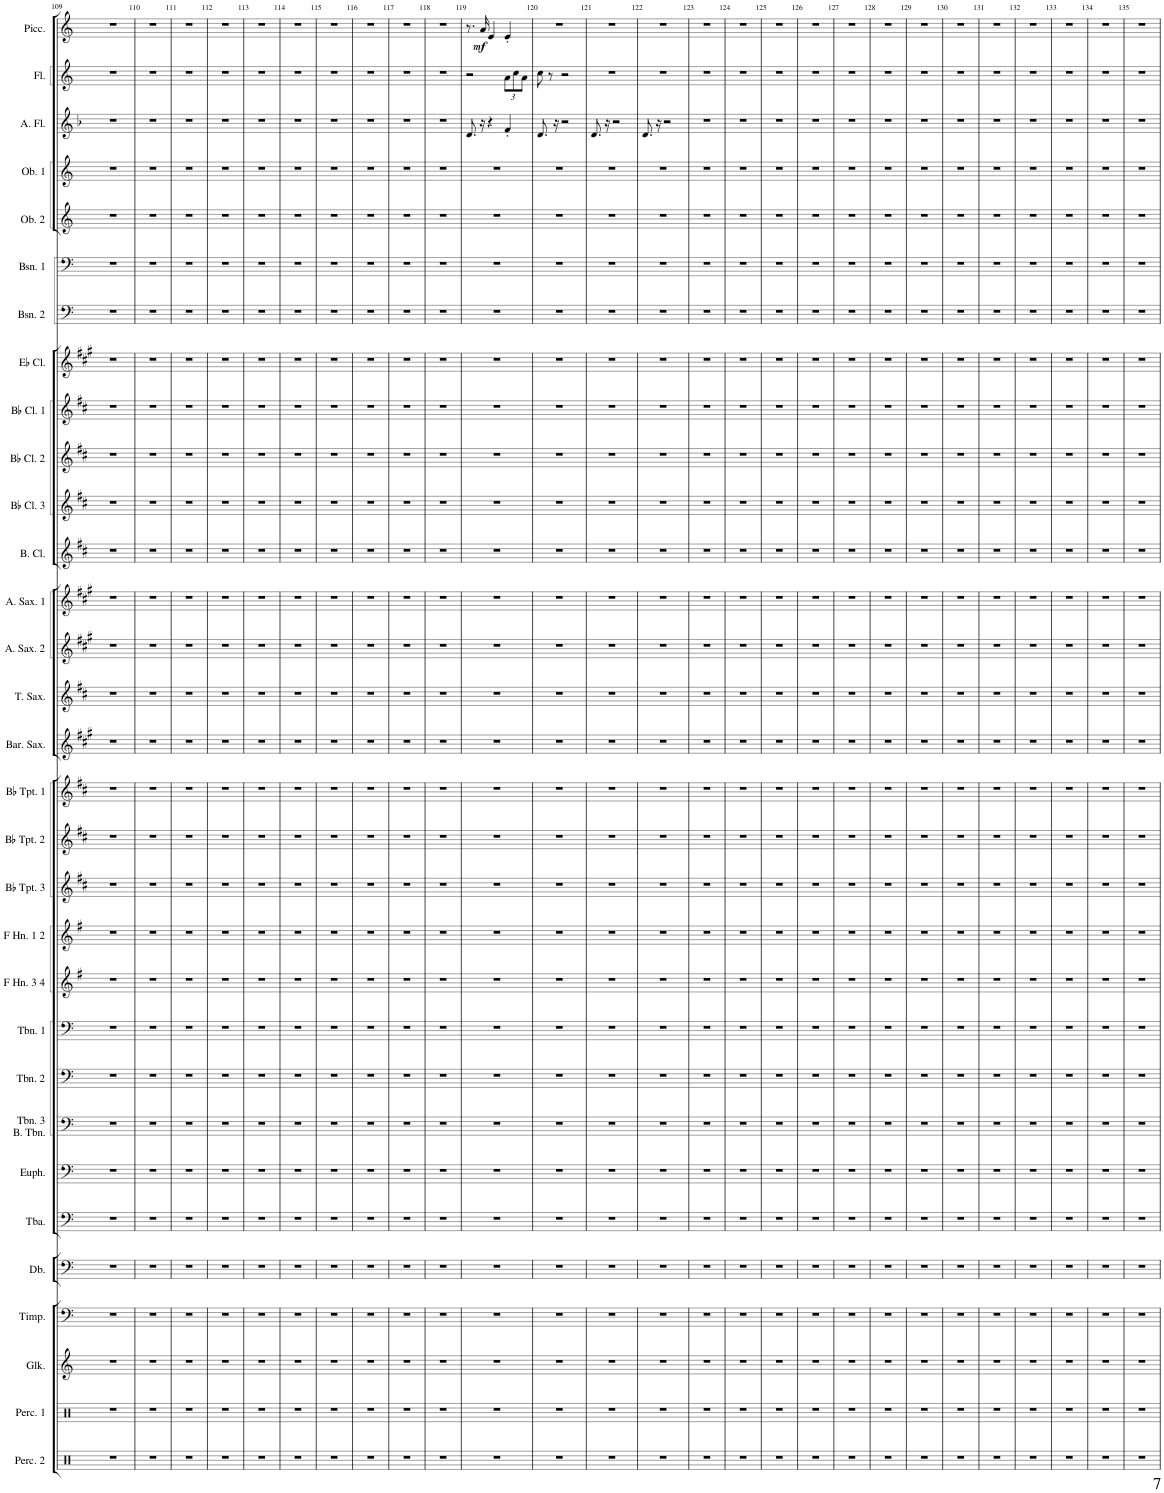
**kern	**kern	**kern	**kern	**kern	**kern	**kern	**kern	**kern	**kern	**kern	**kern	**kern	**kern	**kern	**kern	**kern	**kern	**kern	**kern	**kern	**kern	**kern	**kern	**kern	**kern	**kern	**kern	**kern	**kern	**kern	**dynam
*part31	*part30	*part29	*part28	*part27	*part26	*part25	*part24	*part23	*part22	*part21	*part20	*part19	*part18	*part17	*part16	*part15	*part14	*part13	*part12	*part11	*part10	*part9	*part8	*part7	*part6	*part5	*part4	*part3	*part2	*part1	*part1
*staff31	*staff30	*staff29	*staff28	*staff27	*staff26	*staff25	*staff24	*staff23	*staff22	*staff21	*staff20	*staff19	*staff18	*staff17	*staff16	*staff15	*staff14	*staff13	*staff12	*staff11	*staff10	*staff9	*staff8	*staff7	*staff6	*staff5	*staff4	*staff3	*staff2	*staff1	*staff1
*I"Percussion 2	*I"Percussion 1	*I"Glockenspiel	*I"Timpani	*I"Double Bass	*I"Tuba	*I"Euphonium	*I"Trombone 3 &amp; Bass Trombone	*I"Trombone 2	*I"Trombone 1	*I"F Horn 3 &amp; 4	*I"F Horn 1 &amp; 2	*I"Bb Trumpet 3	*I"Bb Trumpet 2	*I"Bb Trumpet 1	*I"Baritone Saxophone	*I"Tenor Saxophone	*I"Alto Saxophone 2	*I"Alto Saxophone 1	*I"Bass Clarinet	*I"Bb Clarinet 3	*I"Bb Clarinet 2	*I"Bb Clarinet 1	*I"Eb Clarinet	*I"Bassoon 2	*I"Bassoon 1	*I"Oboe 2	*I"Oboe 1	*I"Solo Alto Flute	*I"Solo Flute	*I"Solo Piccolo	*
*I'Perc. 2	*I'Perc. 1	*I'Glk.	*I'Timp.	*I'Db.	*I'Tba.	*I'Euph.	*I'Tbn. 3 B. Tbn.	*I'Tbn. 2	*I'Tbn. 1	*I'F Hn. 3 4	*I'F Hn. 1 2	*I'Bb Tpt. 3	*I'Bb Tpt. 2	*I'Bb Tpt. 1	*I'Bar. Sax.	*I'T. Sax.	*I'A. Sax. 2	*I'A. Sax. 1	*I'B. Cl.	*I'Bb Cl. 3	*I'Bb Cl. 2	*I'Bb Cl. 1	*I'Eb Cl.	*I'Bsn. 2	*I'Bsn. 1	*I'Ob. 2	*I'Ob. 1	*I'A. Fl.	*I'Fl.	*I'Picc.	*
!!LO:PB:g=z
*clefX	*clefX	*clefG2	*clefF4	*clefF4	*clefF4	*clefF4	*clefF4	*clefF4	*clefF4	*clefG2	*clefG2	*clefG2	*clefG2	*clefG2	*clefG2	*clefG2	*clefG2	*clefG2	*clefG2	*clefG2	*clefG2	*clefG2	*clefG2	*clefF4	*clefF4	*clefG2	*clefG2	*clefG2	*clefG2	*clefG2	*
*	*	*Trd-14c-24	*	*Trd7c12	*	*	*	*	*	*Trd4c7	*Trd4c7	*Trd1c2	*Trd1c2	*Trd1c2	*Trd12c21	*Trd8c14	*Trd5c9	*Trd5c9	*Trd8c14	*Trd1c2	*Trd1c2	*Trd1c2	*Trd-2c-3	*	*	*	*	*Trd3c5	*	*Trd-7c-12	*
*k[]	*k[]	*k[]	*k[]	*k[]	*k[]	*k[]	*k[]	*k[]	*k[]	*k[f#]	*k[f#]	*k[f#c#]	*k[f#c#]	*k[f#c#]	*k[f#c#g#]	*k[f#c#]	*k[f#c#g#]	*k[f#c#g#]	*k[f#c#]	*k[f#c#]	*k[f#c#]	*k[f#c#]	*k[f#c#g#]	*k[]	*k[]	*k[]	*k[]	*k[b-]	*k[]	*k[]	*
*M3/4	*M3/4	*M3/4	*M3/4	*M3/4	*M3/4	*M3/4	*M3/4	*M3/4	*M3/4	*M3/4	*M3/4	*M3/4	*M3/4	*M3/4	*M3/4	*M3/4	*M3/4	*M3/4	*M3/4	*M3/4	*M3/4	*M3/4	*M3/4	*M3/4	*M3/4	*M3/4	*M3/4	*M3/4	*M3/4	*M3/4	*
=109	=109	=109	=109	=109	=109	=109	=109	=109	=109	=109	=109	=109	=109	=109	=109	=109	=109	=109	=109	=109	=109	=109	=109	=109	=109	=109	=109	=109	=109	=109	=109
2.r	2.r	2.r	2.r	2.r	2.r	2.r	2.r	2.r	2.r	2.r	2.r	2.r	2.r	2.r	2.r	2.r	2.r	2.r	2.r	2.r	2.r	2.r	2.r	2.r	2.r	2.r	2.r	2.r	2.r	2.r	.
=110	=110	=110	=110	=110	=110	=110	=110	=110	=110	=110	=110	=110	=110	=110	=110	=110	=110	=110	=110	=110	=110	=110	=110	=110	=110	=110	=110	=110	=110	=110	=110
2.r	2.r	2.r	2.r	2.r	2.r	2.r	2.r	2.r	2.r	2.r	2.r	2.r	2.r	2.r	2.r	2.r	2.r	2.r	2.r	2.r	2.r	2.r	2.r	2.r	2.r	2.r	2.r	2.r	2.r	2.r	.
=111	=111	=111	=111	=111	=111	=111	=111	=111	=111	=111	=111	=111	=111	=111	=111	=111	=111	=111	=111	=111	=111	=111	=111	=111	=111	=111	=111	=111	=111	=111	=111
2.r	2.r	2.r	2.r	2.r	2.r	2.r	2.r	2.r	2.r	2.r	2.r	2.r	2.r	2.r	2.r	2.r	2.r	2.r	2.r	2.r	2.r	2.r	2.r	2.r	2.r	2.r	2.r	2.r	2.r	2.r	.
=112	=112	=112	=112	=112	=112	=112	=112	=112	=112	=112	=112	=112	=112	=112	=112	=112	=112	=112	=112	=112	=112	=112	=112	=112	=112	=112	=112	=112	=112	=112	=112
2.r	2.r	2.r	2.r	2.r	2.r	2.r	2.r	2.r	2.r	2.r	2.r	2.r	2.r	2.r	2.r	2.r	2.r	2.r	2.r	2.r	2.r	2.r	2.r	2.r	2.r	2.r	2.r	2.r	2.r	2.r	.
=113	=113	=113	=113	=113	=113	=113	=113	=113	=113	=113	=113	=113	=113	=113	=113	=113	=113	=113	=113	=113	=113	=113	=113	=113	=113	=113	=113	=113	=113	=113	=113
2.r	2.r	2.r	2.r	2.r	2.r	2.r	2.r	2.r	2.r	2.r	2.r	2.r	2.r	2.r	2.r	2.r	2.r	2.r	2.r	2.r	2.r	2.r	2.r	2.r	2.r	2.r	2.r	2.r	2.r	2.r	.
=114	=114	=114	=114	=114	=114	=114	=114	=114	=114	=114	=114	=114	=114	=114	=114	=114	=114	=114	=114	=114	=114	=114	=114	=114	=114	=114	=114	=114	=114	=114	=114
2.r	2.r	2.r	2.r	2.r	2.r	2.r	2.r	2.r	2.r	2.r	2.r	2.r	2.r	2.r	2.r	2.r	2.r	2.r	2.r	2.r	2.r	2.r	2.r	2.r	2.r	2.r	2.r	2.r	2.r	2.r	.
=115	=115	=115	=115	=115	=115	=115	=115	=115	=115	=115	=115	=115	=115	=115	=115	=115	=115	=115	=115	=115	=115	=115	=115	=115	=115	=115	=115	=115	=115	=115	=115
2.r	2.r	2.r	2.r	2.r	2.r	2.r	2.r	2.r	2.r	2.r	2.r	2.r	2.r	2.r	2.r	2.r	2.r	2.r	2.r	2.r	2.r	2.r	2.r	2.r	2.r	2.r	2.r	2.r	2.r	2.r	.
=116	=116	=116	=116	=116	=116	=116	=116	=116	=116	=116	=116	=116	=116	=116	=116	=116	=116	=116	=116	=116	=116	=116	=116	=116	=116	=116	=116	=116	=116	=116	=116
2.r	2.r	2.r	2.r	2.r	2.r	2.r	2.r	2.r	2.r	2.r	2.r	2.r	2.r	2.r	2.r	2.r	2.r	2.r	2.r	2.r	2.r	2.r	2.r	2.r	2.r	2.r	2.r	2.r	2.r	2.r	.
=117	=117	=117	=117	=117	=117	=117	=117	=117	=117	=117	=117	=117	=117	=117	=117	=117	=117	=117	=117	=117	=117	=117	=117	=117	=117	=117	=117	=117	=117	=117	=117
2.r	2.r	2.r	2.r	2.r	2.r	2.r	2.r	2.r	2.r	2.r	2.r	2.r	2.r	2.r	2.r	2.r	2.r	2.r	2.r	2.r	2.r	2.r	2.r	2.r	2.r	2.r	2.r	2.r	2.r	2.r	.
=118	=118	=118	=118	=118	=118	=118	=118	=118	=118	=118	=118	=118	=118	=118	=118	=118	=118	=118	=118	=118	=118	=118	=118	=118	=118	=118	=118	=118	=118	=118	=118
2.r	2.r	2.r	2.r	2.r	2.r	2.r	2.r	2.r	2.r	2.r	2.r	2.r	2.r	2.r	2.r	2.r	2.r	2.r	2.r	2.r	2.r	2.r	2.r	2.r	2.r	2.r	2.r	2.r	2.r	2.r	.
=119	=119	=119	=119	=119	=119	=119	=119	=119	=119	=119	=119	=119	=119	=119	=119	=119	=119	=119	=119	=119	=119	=119	=119	=119	=119	=119	=119	=119	=119	=119	=119
2.r	2.r	2.r	2.r	2.r	2.r	2.r	2.r	2.r	2.r	2.r	2.r	2.r	2.r	2.r	2.r	2.r	2.r	2.r	2.r	2.r	2.r	2.r	2.r	2.r	2.r	2.r	2.r	8.d/	2r	8.r	.
!	!	!	!	!	!	!	!	!	!	!	!	!	!	!	!	!	!	!	!	!	!	!	!	!	!	!	!	!	!	!	!LO:DY:b
.	.	.	.	.	.	.	.	.	.	.	.	.	.	.	.	.	.	.	.	.	.	.	.	.	.	.	.	16r	.	16a/	mf
.	.	.	.	.	.	.	.	.	.	.	.	.	.	.	.	.	.	.	.	.	.	.	.	.	.	.	.	4r	.	4e/	.
*	*	*	*	*	*	*	*	*	*	*	*	*	*	*	*	*	*	*	*	*	*	*	*	*	*	*	*	*	*Xbrackettup	*	*
.	.	.	.	.	.	.	.	.	.	.	.	.	.	.	.	.	.	.	.	.	.	.	.	.	.	.	.	4f'/	12a\L	4e'/	.
.	.	.	.	.	.	.	.	.	.	.	.	.	.	.	.	.	.	.	.	.	.	.	.	.	.	.	.	.	12cc\	.	.
.	.	.	.	.	.	.	.	.	.	.	.	.	.	.	.	.	.	.	.	.	.	.	.	.	.	.	.	.	12a\J	.	.
=120	=120	=120	=120	=120	=120	=120	=120	=120	=120	=120	=120	=120	=120	=120	=120	=120	=120	=120	=120	=120	=120	=120	=120	=120	=120	=120	=120	=120	=120	=120	=120
2.r	2.r	2.r	2.r	2.r	2.r	2.r	2.r	2.r	2.r	2.r	2.r	2.r	2.r	2.r	2.r	2.r	2.r	2.r	2.r	2.r	2.r	2.r	2.r	2.r	2.r	2.r	2.r	8.d/	8cc\	2.r	.
.	.	.	.	.	.	.	.	.	.	.	.	.	.	.	.	.	.	.	.	.	.	.	.	.	.	.	.	.	8r	.	.
.	.	.	.	.	.	.	.	.	.	.	.	.	.	.	.	.	.	.	.	.	.	.	.	.	.	.	.	16r	.	.	.
.	.	.	.	.	.	.	.	.	.	.	.	.	.	.	.	.	.	.	.	.	.	.	.	.	.	.	.	2r	2r	.	.
=121	=121	=121	=121	=121	=121	=121	=121	=121	=121	=121	=121	=121	=121	=121	=121	=121	=121	=121	=121	=121	=121	=121	=121	=121	=121	=121	=121	=121	=121	=121	=121
2.r	2.r	2.r	2.r	2.r	2.r	2.r	2.r	2.r	2.r	2.r	2.r	2.r	2.r	2.r	2.r	2.r	2.r	2.r	2.r	2.r	2.r	2.r	2.r	2.r	2.r	2.r	2.r	8.d/	2.r	2.r	.
.	.	.	.	.	.	.	.	.	.	.	.	.	.	.	.	.	.	.	.	.	.	.	.	.	.	.	.	16r	.	.	.
.	.	.	.	.	.	.	.	.	.	.	.	.	.	.	.	.	.	.	.	.	.	.	.	.	.	.	.	2r	.	.	.
=122	=122	=122	=122	=122	=122	=122	=122	=122	=122	=122	=122	=122	=122	=122	=122	=122	=122	=122	=122	=122	=122	=122	=122	=122	=122	=122	=122	=122	=122	=122	=122
2.r	2.r	2.r	2.r	2.r	2.r	2.r	2.r	2.r	2.r	2.r	2.r	2.r	2.r	2.r	2.r	2.r	2.r	2.r	2.r	2.r	2.r	2.r	2.r	2.r	2.r	2.r	2.r	8.d/	2.r	2.r	.
.	.	.	.	.	.	.	.	.	.	.	.	.	.	.	.	.	.	.	.	.	.	.	.	.	.	.	.	16r	.	.	.
.	.	.	.	.	.	.	.	.	.	.	.	.	.	.	.	.	.	.	.	.	.	.	.	.	.	.	.	2r	.	.	.
=123	=123	=123	=123	=123	=123	=123	=123	=123	=123	=123	=123	=123	=123	=123	=123	=123	=123	=123	=123	=123	=123	=123	=123	=123	=123	=123	=123	=123	=123	=123	=123
2.r	2.r	2.r	2.r	2.r	2.r	2.r	2.r	2.r	2.r	2.r	2.r	2.r	2.r	2.r	2.r	2.r	2.r	2.r	2.r	2.r	2.r	2.r	2.r	2.r	2.r	2.r	2.r	2.r	2.r	2.r	.
=124	=124	=124	=124	=124	=124	=124	=124	=124	=124	=124	=124	=124	=124	=124	=124	=124	=124	=124	=124	=124	=124	=124	=124	=124	=124	=124	=124	=124	=124	=124	=124
2.r	2.r	2.r	2.r	2.r	2.r	2.r	2.r	2.r	2.r	2.r	2.r	2.r	2.r	2.r	2.r	2.r	2.r	2.r	2.r	2.r	2.r	2.r	2.r	2.r	2.r	2.r	2.r	2.r	2.r	2.r	.
=125	=125	=125	=125	=125	=125	=125	=125	=125	=125	=125	=125	=125	=125	=125	=125	=125	=125	=125	=125	=125	=125	=125	=125	=125	=125	=125	=125	=125	=125	=125	=125
2.r	2.r	2.r	2.r	2.r	2.r	2.r	2.r	2.r	2.r	2.r	2.r	2.r	2.r	2.r	2.r	2.r	2.r	2.r	2.r	2.r	2.r	2.r	2.r	2.r	2.r	2.r	2.r	2.r	2.r	2.r	.
=126	=126	=126	=126	=126	=126	=126	=126	=126	=126	=126	=126	=126	=126	=126	=126	=126	=126	=126	=126	=126	=126	=126	=126	=126	=126	=126	=126	=126	=126	=126	=126
2.r	2.r	2.r	2.r	2.r	2.r	2.r	2.r	2.r	2.r	2.r	2.r	2.r	2.r	2.r	2.r	2.r	2.r	2.r	2.r	2.r	2.r	2.r	2.r	2.r	2.r	2.r	2.r	2.r	2.r	2.r	.
=127	=127	=127	=127	=127	=127	=127	=127	=127	=127	=127	=127	=127	=127	=127	=127	=127	=127	=127	=127	=127	=127	=127	=127	=127	=127	=127	=127	=127	=127	=127	=127
2.r	2.r	2.r	2.r	2.r	2.r	2.r	2.r	2.r	2.r	2.r	2.r	2.r	2.r	2.r	2.r	2.r	2.r	2.r	2.r	2.r	2.r	2.r	2.r	2.r	2.r	2.r	2.r	2.r	2.r	2.r	.
=128	=128	=128	=128	=128	=128	=128	=128	=128	=128	=128	=128	=128	=128	=128	=128	=128	=128	=128	=128	=128	=128	=128	=128	=128	=128	=128	=128	=128	=128	=128	=128
2.r	2.r	2.r	2.r	2.r	2.r	2.r	2.r	2.r	2.r	2.r	2.r	2.r	2.r	2.r	2.r	2.r	2.r	2.r	2.r	2.r	2.r	2.r	2.r	2.r	2.r	2.r	2.r	2.r	2.r	2.r	.
=129	=129	=129	=129	=129	=129	=129	=129	=129	=129	=129	=129	=129	=129	=129	=129	=129	=129	=129	=129	=129	=129	=129	=129	=129	=129	=129	=129	=129	=129	=129	=129
2.r	2.r	2.r	2.r	2.r	2.r	2.r	2.r	2.r	2.r	2.r	2.r	2.r	2.r	2.r	2.r	2.r	2.r	2.r	2.r	2.r	2.r	2.r	2.r	2.r	2.r	2.r	2.r	2.r	2.r	2.r	.
=130	=130	=130	=130	=130	=130	=130	=130	=130	=130	=130	=130	=130	=130	=130	=130	=130	=130	=130	=130	=130	=130	=130	=130	=130	=130	=130	=130	=130	=130	=130	=130
2.r	2.r	2.r	2.r	2.r	2.r	2.r	2.r	2.r	2.r	2.r	2.r	2.r	2.r	2.r	2.r	2.r	2.r	2.r	2.r	2.r	2.r	2.r	2.r	2.r	2.r	2.r	2.r	2.r	2.r	2.r	.
=131	=131	=131	=131	=131	=131	=131	=131	=131	=131	=131	=131	=131	=131	=131	=131	=131	=131	=131	=131	=131	=131	=131	=131	=131	=131	=131	=131	=131	=131	=131	=131
2.r	2.r	2.r	2.r	2.r	2.r	2.r	2.r	2.r	2.r	2.r	2.r	2.r	2.r	2.r	2.r	2.r	2.r	2.r	2.r	2.r	2.r	2.r	2.r	2.r	2.r	2.r	2.r	2.r	2.r	2.r	.
=132	=132	=132	=132	=132	=132	=132	=132	=132	=132	=132	=132	=132	=132	=132	=132	=132	=132	=132	=132	=132	=132	=132	=132	=132	=132	=132	=132	=132	=132	=132	=132
2.r	2.r	2.r	2.r	2.r	2.r	2.r	2.r	2.r	2.r	2.r	2.r	2.r	2.r	2.r	2.r	2.r	2.r	2.r	2.r	2.r	2.r	2.r	2.r	2.r	2.r	2.r	2.r	2.r	2.r	2.r	.
=133	=133	=133	=133	=133	=133	=133	=133	=133	=133	=133	=133	=133	=133	=133	=133	=133	=133	=133	=133	=133	=133	=133	=133	=133	=133	=133	=133	=133	=133	=133	=133
2.r	2.r	2.r	2.r	2.r	2.r	2.r	2.r	2.r	2.r	2.r	2.r	2.r	2.r	2.r	2.r	2.r	2.r	2.r	2.r	2.r	2.r	2.r	2.r	2.r	2.r	2.r	2.r	2.r	2.r	2.r	.
=134	=134	=134	=134	=134	=134	=134	=134	=134	=134	=134	=134	=134	=134	=134	=134	=134	=134	=134	=134	=134	=134	=134	=134	=134	=134	=134	=134	=134	=134	=134	=134
2.r	2.r	2.r	2.r	2.r	2.r	2.r	2.r	2.r	2.r	2.r	2.r	2.r	2.r	2.r	2.r	2.r	2.r	2.r	2.r	2.r	2.r	2.r	2.r	2.r	2.r	2.r	2.r	2.r	2.r	2.r	.
=135	=135	=135	=135	=135	=135	=135	=135	=135	=135	=135	=135	=135	=135	=135	=135	=135	=135	=135	=135	=135	=135	=135	=135	=135	=135	=135	=135	=135	=135	=135	=135
2.r	2.r	2.r	2.r	2.r	2.r	2.r	2.r	2.r	2.r	2.r	2.r	2.r	2.r	2.r	2.r	2.r	2.r	2.r	2.r	2.r	2.r	2.r	2.r	2.r	2.r	2.r	2.r	2.r	2.r	2.r	.
=	=	=	=	=	=	=	=	=	=	=	=	=	=	=	=	=	=	=	=	=	=	=	=	=	=	=	=	=	=	=	=
*-	*-	*-	*-	*-	*-	*-	*-	*-	*-	*-	*-	*-	*-	*-	*-	*-	*-	*-	*-	*-	*-	*-	*-	*-	*-	*-	*-	*-	*-	*-	*-
